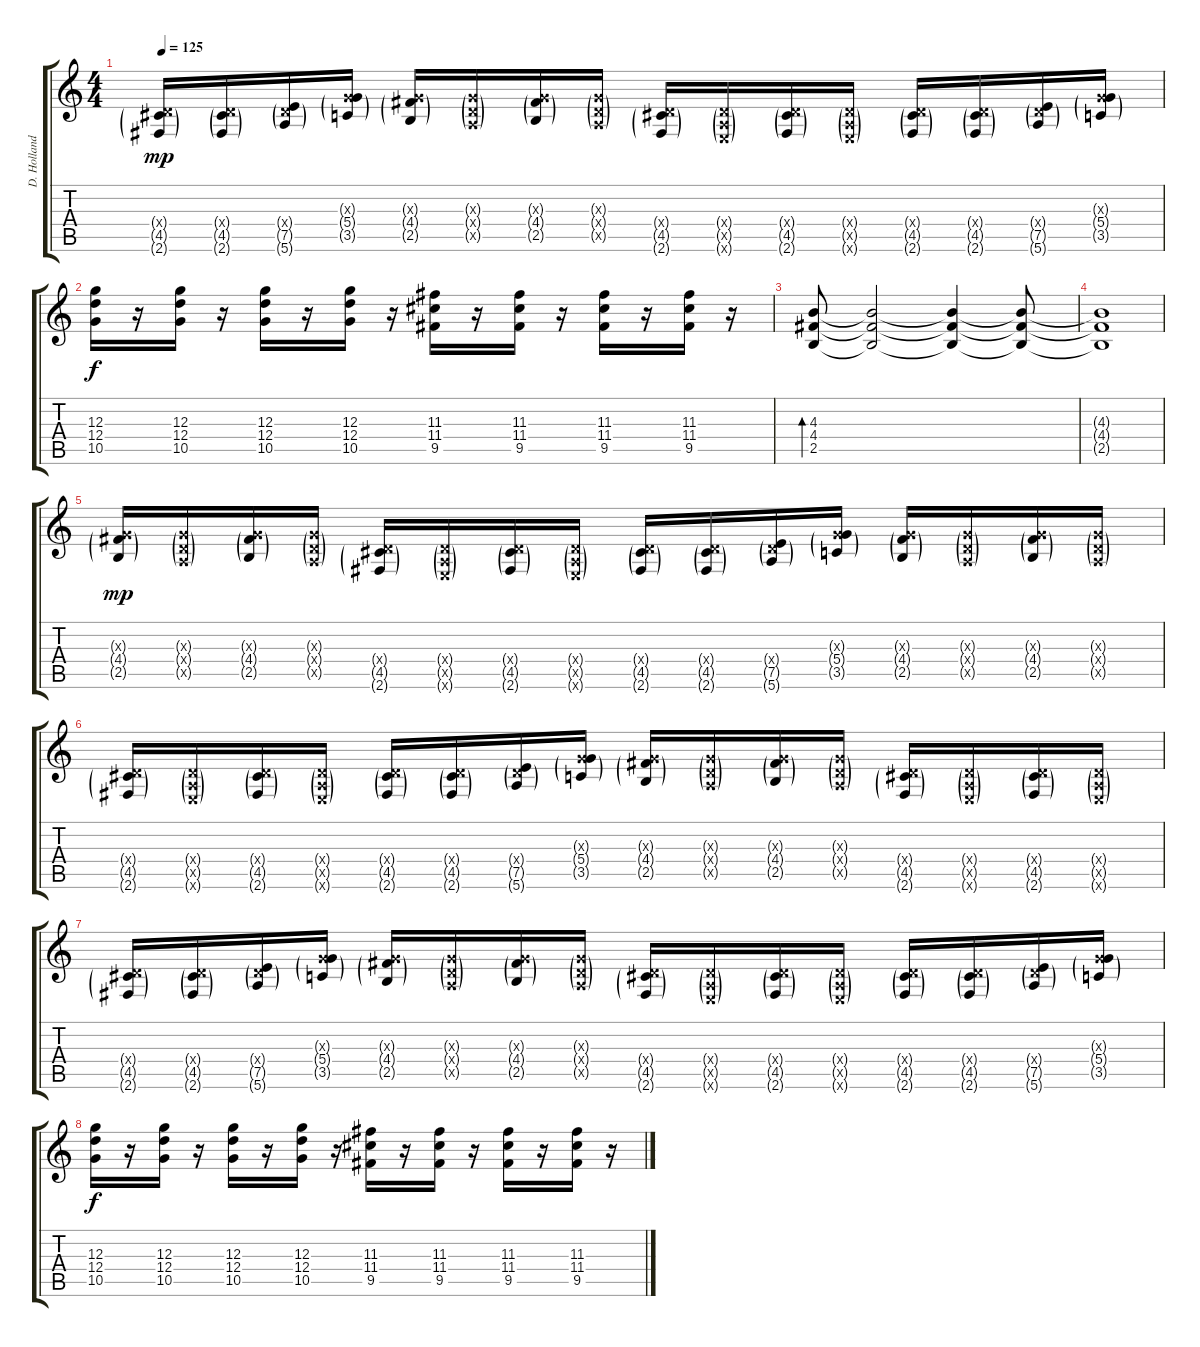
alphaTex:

\track ("D. Holland" "D. Holland") {instrument distortionguitar}
\staff {score tabs}
\tuning (E4 B3 G3 D3 A2 E2) {hide}
\ts (4 4)
\tempo 125
\clef g2
\ks c
(0.4{g x} 4.5{g} 2.6{g}).16{dy mp} (0.4{g x} 4.5{g} 2.6{g}).16 (0.4{g x} 7.5{g} 5.6{g}).16 (0.3{g x} 5.4{g} 3.5{g}).16 (0.3{g x} 4.4{g} 2.5{g}).16 (0.3{g x} 0.4{g x} 0.5{g x}).16 (0.3{g x} 4.4{g} 2.5{g}).16 (0.3{g x} 0.4{g x} 0.5{g x}).16 (0.4{g x} 4.5{g} 2.6{g}).16 (0.4{g x} 0.5{g x} 0.6{g x}).16 (0.4{g x} 4.5{g} 2.6{g}).16 (0.4{g x} 0.5{g x} 0.6{g x}).16 (0.4{g x} 4.5{g} 2.6{g}).16 (0.4{g x} 4.5{g} 2.6{g}).16 (0.4{g x} 7.5{g} 5.6{g}).16 (0.3{g x} 5.4{g} 3.5{g}).16 |
(12.3 12.4 10.5).16{dy f} r.16 (12.3 12.4 10.5).16 r.16 (12.3 12.4 10.5).16 r.16 (12.3 12.4 10.5).16 r.16 (11.3 11.4 9.5).16 r.16 (11.3 11.4 9.5).16 r.16 (11.3 11.4 9.5).16 r.16 (11.3 11.4 9.5).16 r.16 |
(4.3 4.4 2.5).8{bd 60} (4.3{t} 4.4{t} 2.5{t}).2 (4.3{t} 4.4{t} 2.5{t}).4 (4.3{t} 4.4{t} 2.5{t}).8 |
(4.3{t} 4.4{t} 2.5{t}).1 |
(0.3{g x} 4.4{g} 2.5{g}).16{dy mp} (0.3{g x} 0.4{g x} 0.5{g x}).16 (0.3{g x} 4.4{g} 2.5{g}).16 (0.3{g x} 0.4{g x} 0.5{g x}).16 (0.4{g x} 4.5{g} 2.6{g}).16 (0.4{g x} 0.5{g x} 0.6{g x}).16 (0.4{g x} 4.5{g} 2.6{g}).16 (0.4{g x} 0.5{g x} 0.6{g x}).16 (0.4{g x} 4.5{g} 2.6{g}).16 (0.4{g x} 4.5{g} 2.6{g}).16 (0.4{g x} 7.5{g} 5.6{g}).16 (0.3{g x} 5.4{g} 3.5{g}).16 (0.3{g x} 4.4{g} 2.5{g}).16 (0.3{g x} 0.4{g x} 0.5{g x}).16 (0.3{g x} 4.4{g} 2.5{g}).16 (0.3{g x} 0.4{g x} 0.5{g x}).16 |
(0.4{g x} 4.5{g} 2.6{g}).16 (0.4{g x} 0.5{g x} 0.6{g x}).16 (0.4{g x} 4.5{g} 2.6{g}).16 (0.4{g x} 0.5{g x} 0.6{g x}).16 (0.4{g x} 4.5{g} 2.6{g}).16 (0.4{g x} 4.5{g} 2.6{g}).16 (0.4{g x} 7.5{g} 5.6{g}).16 (0.3{g x} 5.4{g} 3.5{g}).16 (0.3{g x} 4.4{g} 2.5{g}).16 (0.3{g x} 0.4{g x} 0.5{g x}).16 (0.3{g x} 4.4{g} 2.5{g}).16 (0.3{g x} 0.4{g x} 0.5{g x}).16 (0.4{g x} 4.5{g} 2.6{g}).16 (0.4{g x} 0.5{g x} 0.6{g x}).16 (0.4{g x} 4.5{g} 2.6{g}).16 (0.4{g x} 0.5{g x} 0.6{g x}).16 |
(0.4{g x} 4.5{g} 2.6{g}).16 (0.4{g x} 4.5{g} 2.6{g}).16 (0.4{g x} 7.5{g} 5.6{g}).16 (0.3{g x} 5.4{g} 3.5{g}).16 (0.3{g x} 4.4{g} 2.5{g}).16 (0.3{g x} 0.4{g x} 0.5{g x}).16 (0.3{g x} 4.4{g} 2.5{g}).16 (0.3{g x} 0.4{g x} 0.5{g x}).16 (0.4{g x} 4.5{g} 2.6{g}).16 (0.4{g x} 0.5{g x} 0.6{g x}).16 (0.4{g x} 4.5{g} 2.6{g}).16 (0.4{g x} 0.5{g x} 0.6{g x}).16 (0.4{g x} 4.5{g} 2.6{g}).16 (0.4{g x} 4.5{g} 2.6{g}).16 (0.4{g x} 7.5{g} 5.6{g}).16 (0.3{g x} 5.4{g} 3.5{g}).16 |
(12.3 12.4 10.5).16{dy f} r.16 (12.3 12.4 10.5).16 r.16 (12.3 12.4 10.5).16 r.16 (12.3 12.4 10.5).16 r.16 (11.3 11.4 9.5).16 r.16 (11.3 11.4 9.5).16 r.16 (11.3 11.4 9.5).16 r.16 (11.3 11.4 9.5).16 r.16
